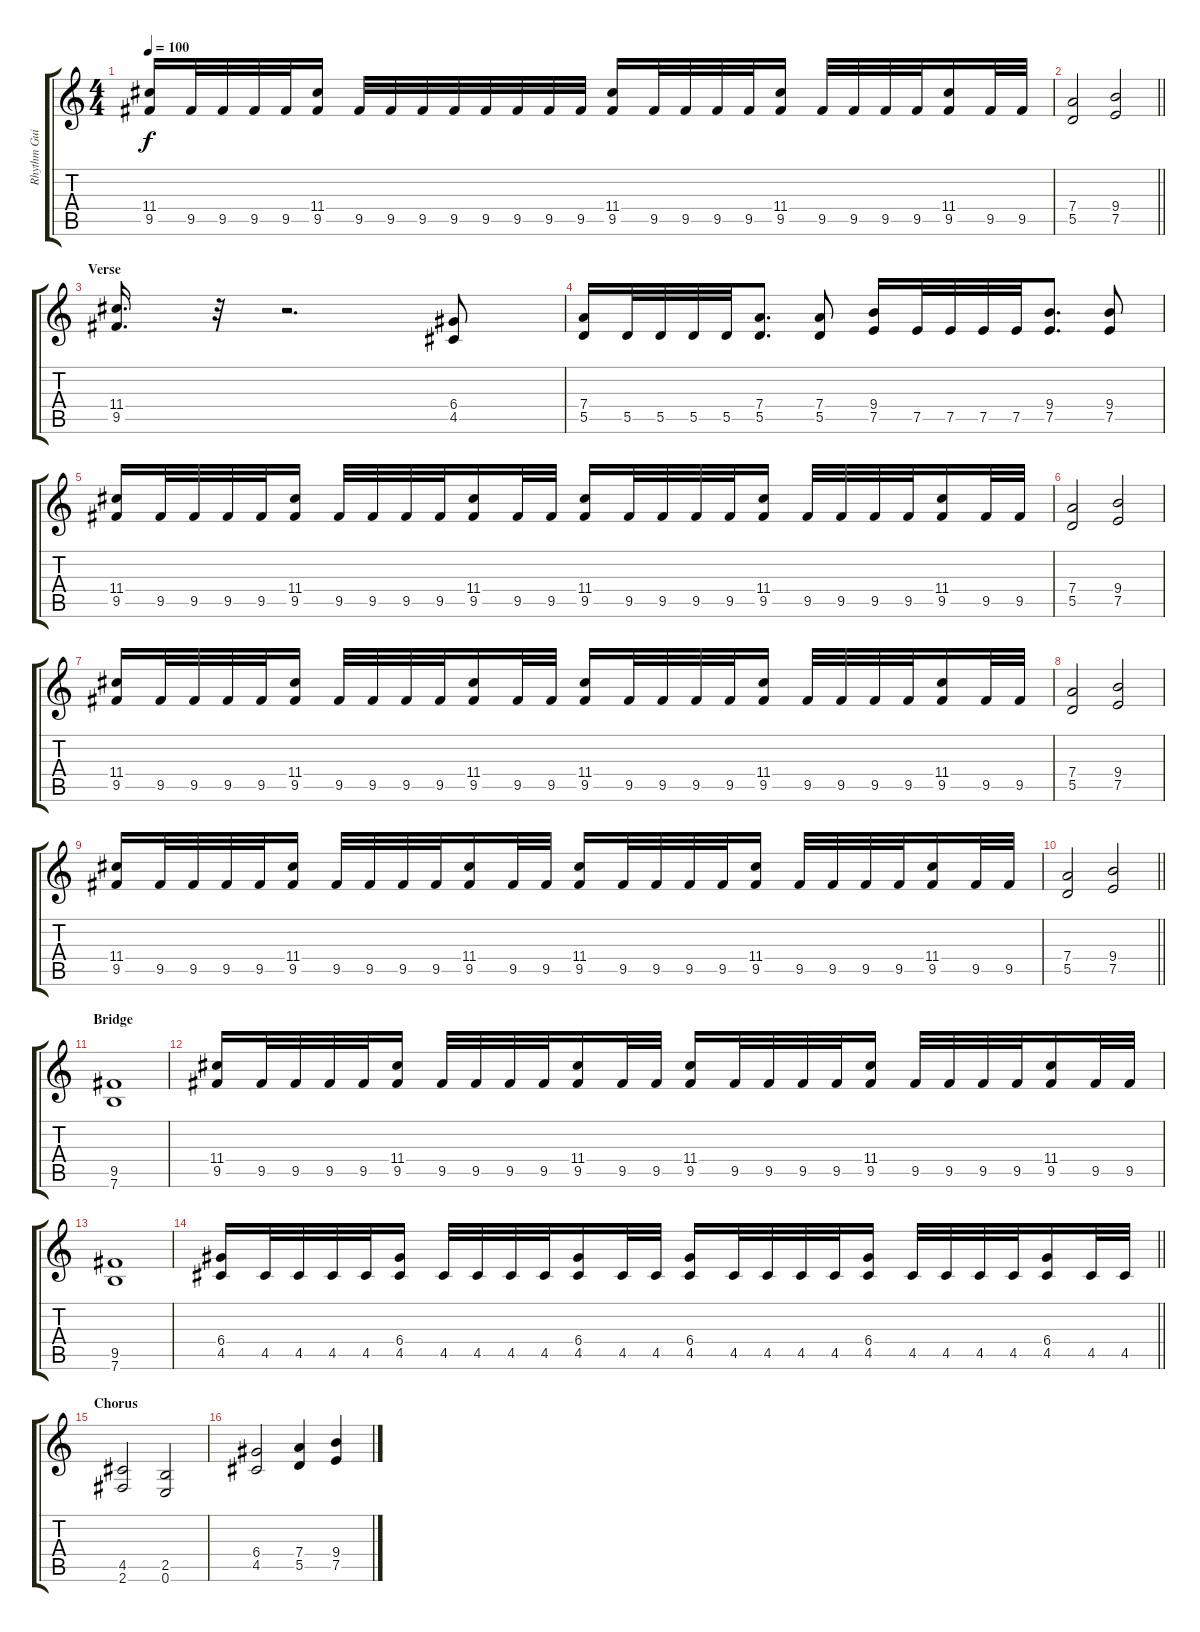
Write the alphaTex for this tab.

\track ("Rhythm Guitar" "Rhythm Gui") {instrument distortionguitar}
\staff {score tabs}
\tuning (E4 B3 G3 D3 A2 E2) {hide}
\ts (4 4)
\tempo 100
\clef g2
\ks c
(11.4 9.5).16{dy f} 9.5.32 9.5.32 9.5.32 9.5.32 (11.4 9.5).16 9.5.32 9.5.32 9.5.32 9.5.32 9.5.32 9.5.32 9.5.32 9.5.32 (11.4 9.5).16 9.5.32 9.5.32 9.5.32 9.5.32 (11.4 9.5).16 9.5.32 9.5.32 9.5.32 9.5.32 (11.4 9.5).16 9.5.32 9.5.32 |
\barLineRight lightlight
(7.4 5.5).2 (9.4 7.5).2 |
\section ("" "Verse")
(11.4 9.5).16{d} r.32 r.2{d} (6.4 4.5).8 |
(7.4 5.5).16 5.5.32 5.5.32 5.5.32 5.5.32 (7.4 5.5).8{d} (7.4 5.5).8 (9.4 7.5).16 7.5.32 7.5.32 7.5.32 7.5.32 (9.4 7.5).8{d} (9.4 7.5).8 |
(11.4 9.5).16 9.5.32 9.5.32 9.5.32 9.5.32 (11.4 9.5).16 9.5.32 9.5.32 9.5.32 9.5.32 (11.4 9.5).16 9.5.32 9.5.32 (11.4 9.5).16 9.5.32 9.5.32 9.5.32 9.5.32 (11.4 9.5).16 9.5.32 9.5.32 9.5.32 9.5.32 (11.4 9.5).16 9.5.32 9.5.32 |
(7.4 5.5).2 (9.4 7.5).2 |
(11.4 9.5).16 9.5.32 9.5.32 9.5.32 9.5.32 (11.4 9.5).16 9.5.32 9.5.32 9.5.32 9.5.32 (11.4 9.5).16 9.5.32 9.5.32 (11.4 9.5).16 9.5.32 9.5.32 9.5.32 9.5.32 (11.4 9.5).16 9.5.32 9.5.32 9.5.32 9.5.32 (11.4 9.5).16 9.5.32 9.5.32 |
(7.4 5.5).2 (9.4 7.5).2 |
(11.4 9.5).16 9.5.32 9.5.32 9.5.32 9.5.32 (11.4 9.5).16 9.5.32 9.5.32 9.5.32 9.5.32 (11.4 9.5).16 9.5.32 9.5.32 (11.4 9.5).16 9.5.32 9.5.32 9.5.32 9.5.32 (11.4 9.5).16 9.5.32 9.5.32 9.5.32 9.5.32 (11.4 9.5).16 9.5.32 9.5.32 |
\barLineRight lightlight
(7.4 5.5).2 (9.4 7.5).2 |
\section ("" "Bridge")
(9.5 7.6).1 |
(11.4 9.5).16 9.5.32 9.5.32 9.5.32 9.5.32 (11.4 9.5).16 9.5.32 9.5.32 9.5.32 9.5.32 (11.4 9.5).16 9.5.32 9.5.32 (11.4 9.5).16 9.5.32 9.5.32 9.5.32 9.5.32 (11.4 9.5).16 9.5.32 9.5.32 9.5.32 9.5.32 (11.4 9.5).16 9.5.32 9.5.32 |
(9.5 7.6).1 |
\barLineRight lightlight
(6.4 4.5).16 4.5.32 4.5.32 4.5.32 4.5.32 (6.4 4.5).16 4.5.32 4.5.32 4.5.32 4.5.32 (6.4 4.5).16 4.5.32 4.5.32 (6.4 4.5).16 4.5.32 4.5.32 4.5.32 4.5.32 (6.4 4.5).16 4.5.32 4.5.32 4.5.32 4.5.32 (6.4 4.5).16 4.5.32 4.5.32 |
\section ("" "Chorus")
(4.5 2.6).2 (2.5 0.6).2 |
(6.4 4.5).2 (7.4 5.5).4 (9.4 7.5).4
